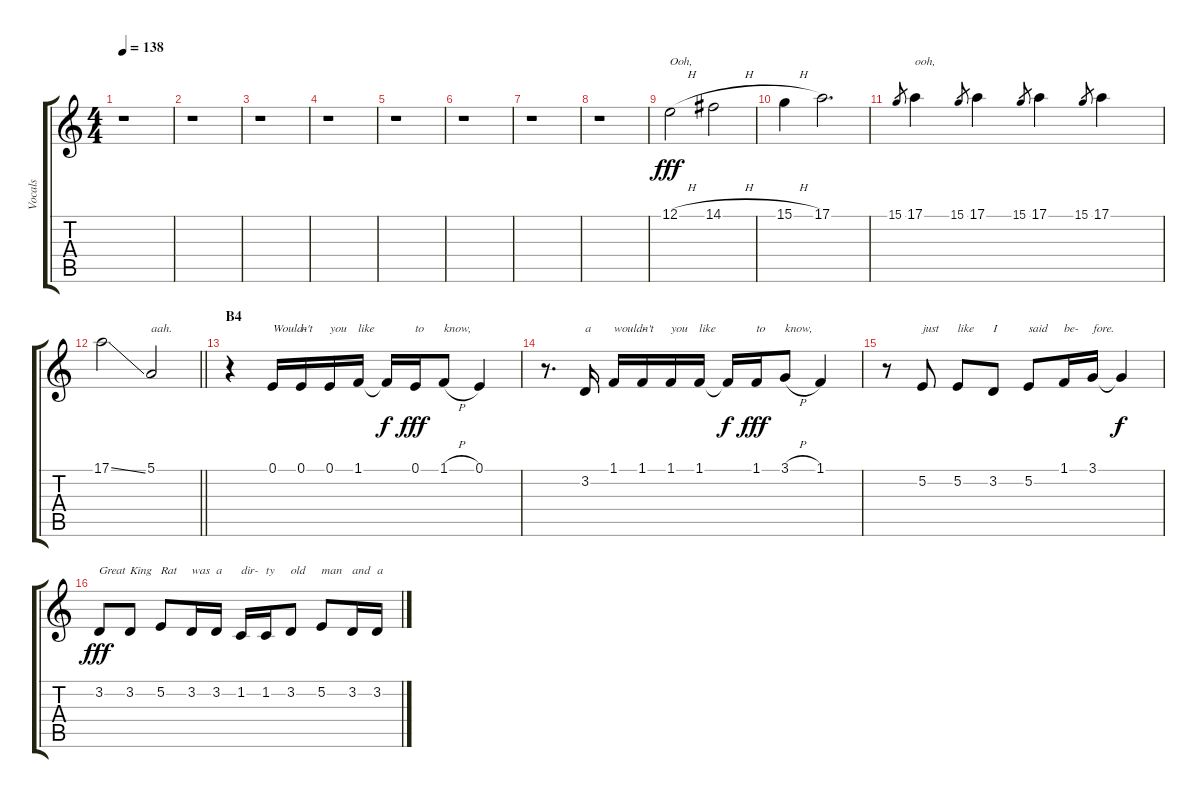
\track ("Vocals" "Vocals") {instrument lead6voice}
\staff {score tabs}
\tuning (E4 B3 G3 D3 A2 E2) {hide}
\ts (4 4)
\tempo 138
\clef g2
\ks c
r.1{dy fff} |
r.1 |
r.1 |
r.1 |
r.1 |
r.1 |
r.1 |
r.1 |
12.1{h}.2{txt "Ooh,"} 14.1{h}.2 |
15.1{h}.4 17.1.2{d} |
15.1.8{gr} 17.1.4{txt "ooh,"} 15.1.8{gr} 17.1.4 15.1.8{gr} 17.1.4 15.1.8{gr} 17.1.4 |
\barLineRight lightlight
17.1{ss}.2 5.1.2{txt "aah."} |
\section ("" "B4")
r.4 0.1.16{txt "Would-"} 0.1.16{txt "n't"} 0.1.16{txt "you"} 1.1.16{txt "like"} 1.1{t}.16{dy f} 0.1.16{txt "to" dy fff} 1.1{h}.8{txt "know,"} 0.1.4 |
r.8{d} 3.2.16{txt "a"} 1.1.16{txt "would-"} 1.1.16{txt "n't"} 1.1.16{txt "you"} 1.1.16{txt "like"} 1.1{t}.16{dy f} 1.1.16{txt "to" dy fff} 3.1{h}.8{txt "know,"} 1.1.4 |
r.8 5.2.8{txt "just"} 5.2.8{txt "like"} 3.2.8{txt "I"} 5.2.8{txt "said"} 1.1.16{txt "be-"} 3.1.16{txt "fore."} 3.1{t}.4{dy f} |
3.2.8{txt "Great" dy fff} 3.2.8{txt "King"} 5.2.8{txt "Rat"} 3.2.16{txt "was"} 3.2.16{txt "a"} 1.2.16{txt "dir-"} 1.2.16{txt "ty"} 3.2.8{txt "old"} 5.2.8{txt "man"} 3.2.16{txt "and"} 3.2.16{txt "a"}
